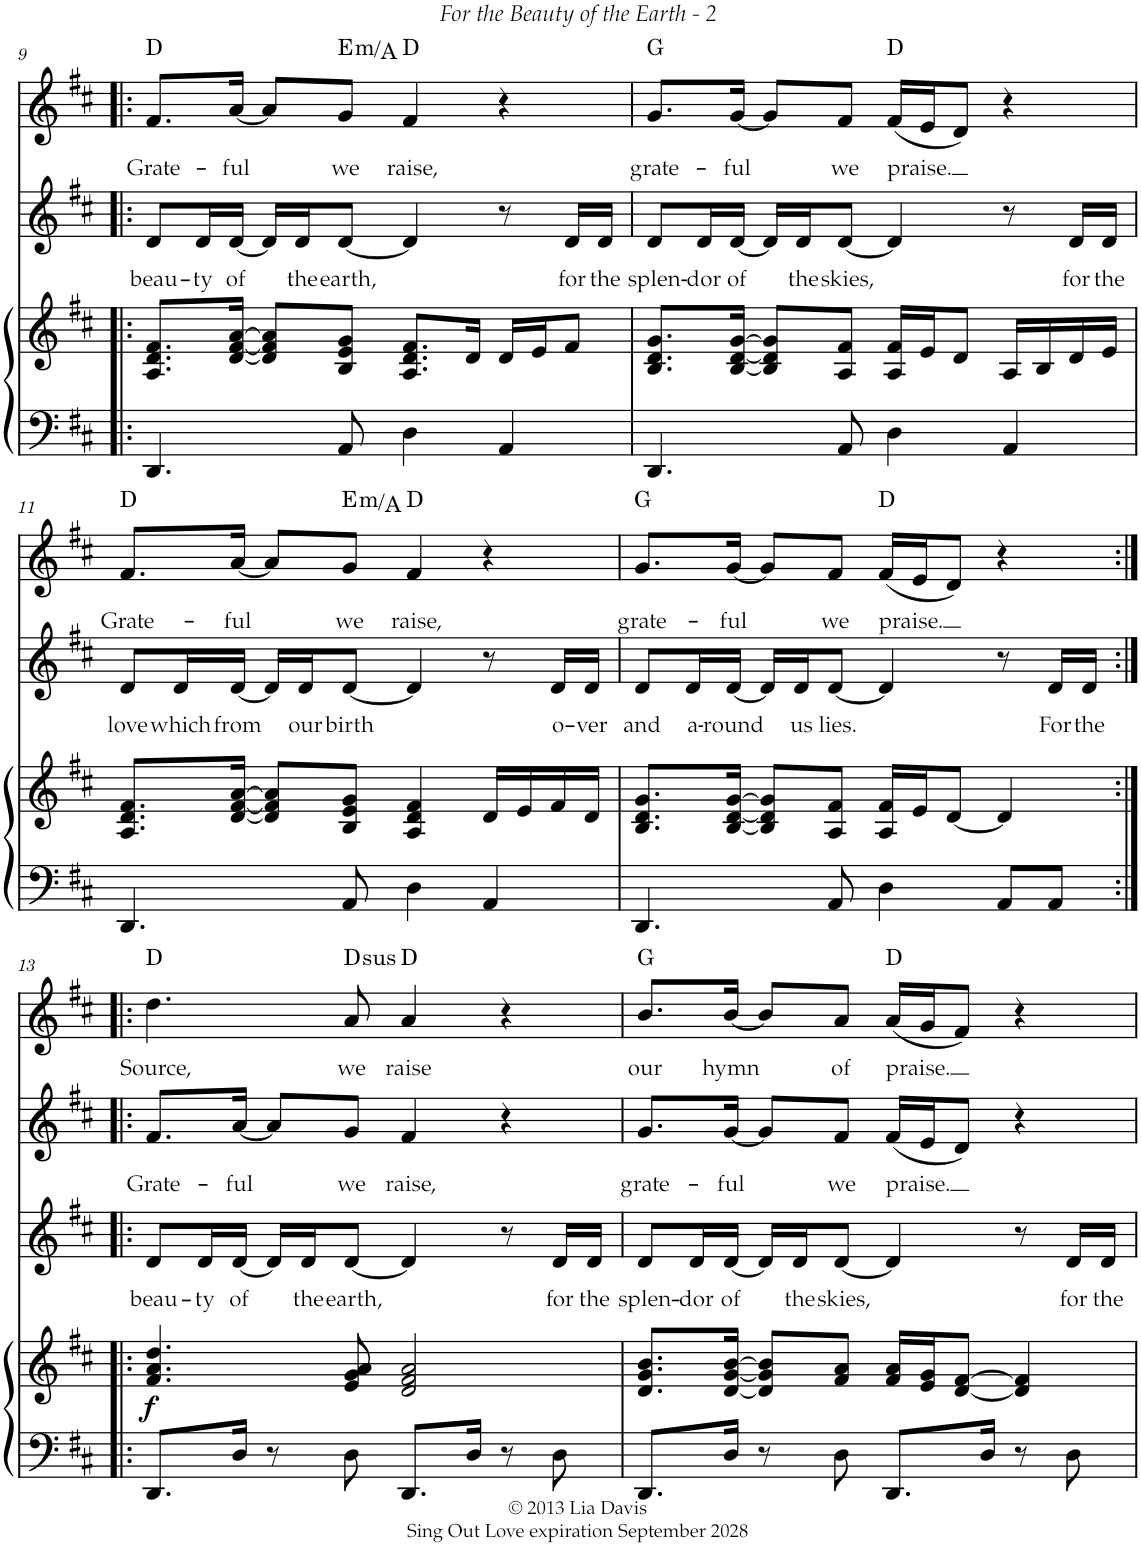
**kern	**kern	**dynam	**kern	**text	**kern	**text	**harte	**kern	**text	**harte
*part4	*part4	*part4	*part3	*part3	*part2	*part2	*part2	*part1	*part1	*part1
*staff5	*staff4	*staff4/5	*staff3	*staff3	*staff2	*staff2	*	*staff1	*staff1	*
*I"1am)	*	*	*I"Violoncello	*	*I"Violin	*	*	*I"Oboe	*	*
*	*	*	*I'Vc	*	*I'Vln	*	*	*I'Ob	*	*
!!LO:PB:g=z
*clefF4	*clefG2	*	*clefG2	*	*clefG2	*	*	*clefG2	*	*
*k[f#c#]	*k[f#c#]	*	*k[f#c#]	*	*k[f#c#]	*	*	*k[f#c#]	*	*
*M4/4	*M4/4	*	*M4/4	*	*M4/4	*	*	*M4/4	*	*
=9!|:	=9!|:	=9!|:	=9!|:	=9!|:	=9!|:	=9!|:	=9!|:	=9!|:	=9!|:	=9!|:
!	!	!	!	!LO:LY:b	!	!LO:LY:b	!	!	!	!
4.DD/	8.A/ 8.d/ 8.f#/L	.	8d/L	beau-	8.f#/L	Grate-	D:maj	1r	.	.
!	!	!	!	!LO:LY:b	!	!	!	!	!	!
.	.	.	16d/L	ty	.	.	.	.	.	.
!	!	!	!	!LO:LY:b	!	!LO:LY:b	!	!	!	!
.	[<16d/ [<16f#/ [>16a/Jk	.	[<16d/JJ	of	[<16a/Jk	-ful	.	.	.	.
.	8d/] 8f#/] 8a/]L	.	16d/LL]	.	8a/L]	.	.	.	.	.
!	!	!	!	!LO:LY:b	!	!	!	!	!	!
.	.	.	16d/J	the	.	.	.	.	.	.
!	!	!	!	!LO:LY:b	!	!LO:LY:b	!LO:H:kt=m	!	!	!
8AA/	8B/ 8e/ 8g/J	.	[<8d/J	earth,	8g/J	we	E:min/4	.	.	.
!	!	!	!	!	!	!LO:LY:b	!	!	!	!
4D\	8.A/ 8.d/ 8.f#/L	.	4d/]	.	4f#/	raise,	D:maj	.	.	.
.	16d/Jk	.	.	.	.	.	.	.	.	.
4AA/	16d/LL	.	8r	.	4r	.	.	.	.	.
.	16e/J	.	.	.	.	.	.	.	.	.
!	!	!	!	!LO:LY:b	!	!	!	!	!	!
.	8f#/J	.	16d/LL	for	.	.	.	.	.	.
!	!	!	!	!LO:LY:b	!	!	!	!	!	!
.	.	.	16d/JJ	the	.	.	.	.	.	.
=10	=10	=10	=10	=10	=10	=10	=10	=10	=10	=10
!	!	!	!	!LO:LY:b	!	!LO:LY:b	!	!	!	!
4.DD/	8.B/ 8.d/ 8.g/L	.	8d/L	splen-	8.g/L	grate-	G:maj	1r	.	.
!	!	!	!	!LO:LY:b	!	!	!	!	!	!
.	.	.	16d/L	-dor	.	.	.	.	.	.
!	!	!	!	!LO:LY:b	!	!LO:LY:b	!	!	!	!
.	[<16B/ [<16d/ [>16g/Jk	.	[<16d/JJ	of	[<16g/Jk	-ful	.	.	.	.
.	8B/] 8d/] 8g/]L	.	16d/LL]	.	8g/L]	.	.	.	.	.
!	!	!	!	!LO:LY:b	!	!	!	!	!	!
.	.	.	16d/J	the	.	.	.	.	.	.
!	!	!	!	!LO:LY:b	!	!LO:LY:b	!	!	!	!
8AA/	8A/ 8f#/J	.	[<8d/J	skies,	8f#/J	we	.	.	.	.
!	!	!	!	!	!	!LO:LY:b	!	!	!	!
4D\	16A/ 16f#/LL	.	4d/]	.	(<16f#/LL	praise.	D:maj	.	.	.
.	16e/J	.	.	.	16e/J	.	.	.	.	.
.	8d/J	.	.	.	8d/J)	.	.	.	.	.
4AA/	16A/LL	.	8r	.	4r	.	.	.	.	.
.	16B/	.	.	.	.	.	.	.	.	.
!	!	!	!	!LO:LY:b	!	!	!	!	!	!
.	16d/	.	16d/LL	for	.	.	.	.	.	.
!	!	!	!	!LO:LY:b	!	!	!	!	!	!
.	16e/JJ	.	16d/JJ	the	.	.	.	.	.	.
!!LO:LB:g=z
=11	=11	=11	=11	=11	=11	=11	=11	=11	=11	=11
!	!	!	!	!LO:LY:b	!	!LO:LY:b	!	!	!	!
4.DD/	8.A/ 8.d/ 8.f#/L	.	8d/L	love	8.f#/L	Grate-	D:maj	1r	.	.
!	!	!	!	!LO:LY:b	!	!	!	!	!	!
.	.	.	16d/L	which	.	.	.	.	.	.
!	!	!	!	!LO:LY:b	!	!LO:LY:b	!	!	!	!
.	[<16d/ [<16f#/ [>16a/Jk	.	[<16d/JJ	from	[<16a/Jk	-ful	.	.	.	.
.	8d/] 8f#/] 8a/]L	.	16d/LL]	.	8a/L]	.	.	.	.	.
!	!	!	!	!LO:LY:b	!	!	!	!	!	!
.	.	.	16d/J	our	.	.	.	.	.	.
!	!	!	!	!LO:LY:b	!	!LO:LY:b	!LO:H:kt=m	!	!	!
8AA/	8B/ 8e/ 8g/J	.	[<8d/J	birth	8g/J	we	E:min/4	.	.	.
!	!	!	!	!	!	!LO:LY:b	!	!	!	!
4D\	4A/ 4d/ 4f#/	.	4d/]	.	4f#/	raise,	D:maj	.	.	.
4AA/	16d/LL	.	8r	.	4r	.	.	.	.	.
.	16e/	.	.	.	.	.	.	.	.	.
!	!	!	!	!LO:LY:b	!	!	!	!	!	!
.	16f#/	.	16d/LL	o-	.	.	.	.	.	.
!	!	!	!	!LO:LY:b	!	!	!	!	!	!
.	16d/JJ	.	16d/JJ	-ver	.	.	.	.	.	.
=12	=12	=12	=12	=12	=12	=12	=12	=12	=12	=12
!	!	!	!	!LO:LY:b	!	!LO:LY:b	!	!	!	!
4.DD/	8.B/ 8.d/ 8.g/L	.	8d/L	and	8.g/L	grate-	G:maj	1r	.	.
!	!	!	!	!LO:LY:b	!	!	!	!	!	!
.	.	.	16d/L	a-	.	.	.	.	.	.
!	!	!	!	!LO:LY:b	!	!LO:LY:b	!	!	!	!
.	[<16B/ [<16d/ [>16g/Jk	.	[<16d/JJ	-round	[<16g/Jk	-ful	.	.	.	.
.	8B/] 8d/] 8g/]L	.	16d/LL]	.	8g/L]	.	.	.	.	.
!	!	!	!	!LO:LY:b	!	!	!	!	!	!
.	.	.	16d/J	us	.	.	.	.	.	.
!	!	!	!	!LO:LY:b	!	!LO:LY:b	!	!	!	!
8AA/	8A/ 8f#/J	.	[<8d/J	lies.	8f#/J	we	.	.	.	.
!	!	!	!	!	!	!LO:LY:b	!	!	!	!
4D\	16A/ 16f#/LL	.	4d/]	.	(<16f#/LL	praise.	D:maj	.	.	.
.	16e/J	.	.	.	16e/J	.	.	.	.	.
.	[<8d/J	.	.	.	8d/J)	.	.	.	.	.
8AA/L	4d/]	.	8r	.	4r	.	.	.	.	.
!	!	!	!	!LO:LY:b	!	!	!	!	!	!
8AA/J	.	.	16d/LL	For	.	.	.	.	.	.
!	!	!	!	!LO:LY:b	!	!	!	!	!	!
.	.	.	16d/JJ	the	.	.	.	.	.	.
!!LO:LB:g=z
=13:|!|:	=13:|!|:	=13:|!|:	=13:|!|:	=13:|!|:	=13:|!|:	=13:|!|:	=13:|!|:	=13:|!|:	=13:|!|:	=13:|!|:
!	!	!LO:DY:b	!	!LO:LY:b	!	!LO:LY:b	!	!	!LO:LY:b	!
8.DD/L	4.f#/ 4.a/ 4.dd/	f	8d/L	beau-	8.f#/L	Grate-	.	4.dd\	Source,	D:maj
!	!	!	!	!LO:LY:b	!	!	!	!	!	!
.	.	.	16d/L	ty	.	.	.	.	.	.
!	!	!	!	!LO:LY:b	!	!LO:LY:b	!	!	!	!
16D/Jk	.	.	[<16d/JJ	of	[<16a/Jk	-ful	.	.	.	.
8r	.	.	16d/LL]	.	8a/L]	.	.	.	.	.
!	!	!	!	!LO:LY:b	!	!	!	!	!	!
.	.	.	16d/J	the	.	.	.	.	.	.
!	!	!	!	!LO:LY:b	!	!LO:LY:b	!	!	!LO:LY:b	!LO:H:kt=sus
8D\	8e/ 8g/ 8a/	.	[<8d/J	earth,	8g/J	we	.	8a/	we	D:sus4
!	!	!	!	!	!	!LO:LY:b	!	!	!LO:LY:b	!
8.DD/L	2d/ 2f#/ 2a/	.	4d/]	.	4f#/	raise,	.	4a/	raise	D:maj
16D/Jk	.	.	.	.	.	.	.	.	.	.
8r	.	.	8r	.	4r	.	.	4r	.	.
!	!	!	!	!LO:LY:b	!	!	!	!	!	!
8D\	.	.	16d/LL	for	.	.	.	.	.	.
!	!	!	!	!LO:LY:b	!	!	!	!	!	!
.	.	.	16d/JJ	the	.	.	.	.	.	.
=14	=14	=14	=14	=14	=14	=14	=14	=14	=14	=14
!	!	!	!	!LO:LY:b	!	!LO:LY:b	!	!	!LO:LY:b	!
8.DD/L	8.d/ 8.g/ 8.b/L	.	8d/L	splen-	8.g/L	grate-	.	8.b/L	our	G:maj
!	!	!	!	!LO:LY:b	!	!	!	!	!	!
.	.	.	16d/L	-dor	.	.	.	.	.	.
!	!	!	!	!LO:LY:b	!	!LO:LY:b	!	!	!LO:LY:b	!
16D/Jk	[<16d/ [<16g/ [>16b/Jk	.	[<16d/JJ	of	[<16g/Jk	-ful	.	[<16b/Jk	hymn	.
8r	8d/] 8g/] 8b/]L	.	16d/LL]	.	8g/L]	.	.	8b/L]	.	.
!	!	!	!	!LO:LY:b	!	!	!	!	!	!
.	.	.	16d/J	the	.	.	.	.	.	.
!	!	!	!	!LO:LY:b	!	!LO:LY:b	!	!	!LO:LY:b	!
8D\	8f#/ 8a/J	.	[<8d/J	skies,	8f#/J	we	.	8a/J	of	.
!	!	!	!	!	!	!LO:LY:b	!	!	!LO:LY:b	!
8.DD/L	16f#/ 16a/LL	.	4d/]	.	(<16f#/LL	praise.	.	(<16a/LL	praise.	D:maj
.	16e/ 16g/J	.	.	.	16e/J	.	.	16g/J	.	.
.	[<8d/ [>8f#/J	.	.	.	8d/J)	.	.	8f#/J)	.	.
16D/Jk	.	.	.	.	.	.	.	.	.	.
8r	4d/] 4f#/]	.	8r	.	4r	.	.	4r	.	.
!	!	!	!	!LO:LY:b	!	!	!	!	!	!
8D\	.	.	16d/LL	for	.	.	.	.	.	.
!	!	!	!	!LO:LY:b	!	!	!	!	!	!
.	.	.	16d/JJ	the	.	.	.	.	.	.
=	=	=	=	=	=	=	=	=	=	=
*-	*-	*-	*-	*-	*-	*-	*-	*-	*-	*-
